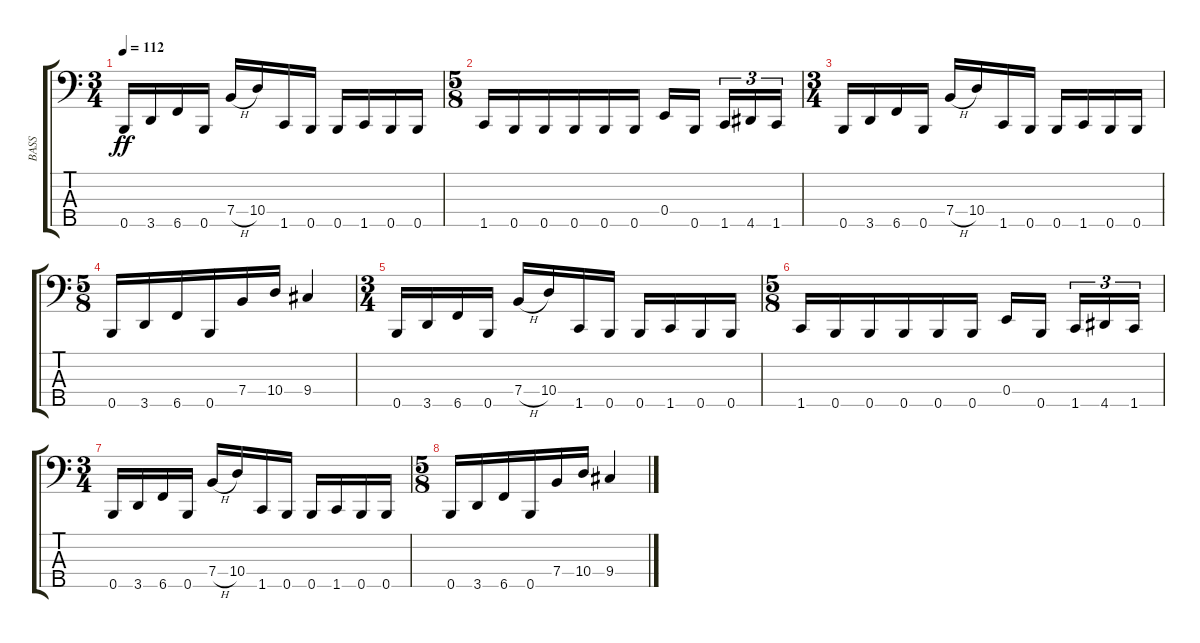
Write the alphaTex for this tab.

\track ("BASS" "BASS") {instrument slapbass2}
\staff {score tabs}
\tuning (G2 D2 A1 E1 B0) {hide}
\ts (3 4)
\tempo 112
\clef f4
\ks c
0.5.16{dy ff} 3.5.16 6.5.16 0.5.16 7.4{h}.16 10.4.16 1.5.16 0.5.16 0.5.16 1.5.16 0.5.16 0.5.16 |
\ts (5 8)
1.5.16 0.5.16 0.5.16 0.5.16 0.5.16 0.5.16 0.4.16 0.5.16 1.5.16{tu (3 2)} 4.5.16{tu (3 2)} 1.5.16{tu (3 2)} |
\ts (3 4)
0.5.16 3.5.16 6.5.16 0.5.16 7.4{h}.16 10.4.16 1.5.16 0.5.16 0.5.16 1.5.16 0.5.16 0.5.16 |
\ts (5 8)
0.5.16 3.5.16 6.5.16 0.5.16 7.4.16 10.4.16 9.4.4 |
\ts (3 4)
0.5.16 3.5.16 6.5.16 0.5.16 7.4{h}.16 10.4.16 1.5.16 0.5.16 0.5.16 1.5.16 0.5.16 0.5.16 |
\ts (5 8)
1.5.16 0.5.16 0.5.16 0.5.16 0.5.16 0.5.16 0.4.16 0.5.16 1.5.16{tu (3 2)} 4.5.16{tu (3 2)} 1.5.16{tu (3 2)} |
\ts (3 4)
0.5.16 3.5.16 6.5.16 0.5.16 7.4{h}.16 10.4.16 1.5.16 0.5.16 0.5.16 1.5.16 0.5.16 0.5.16 |
\ts (5 8)
0.5.16 3.5.16 6.5.16 0.5.16 7.4.16 10.4.16 9.4.4
